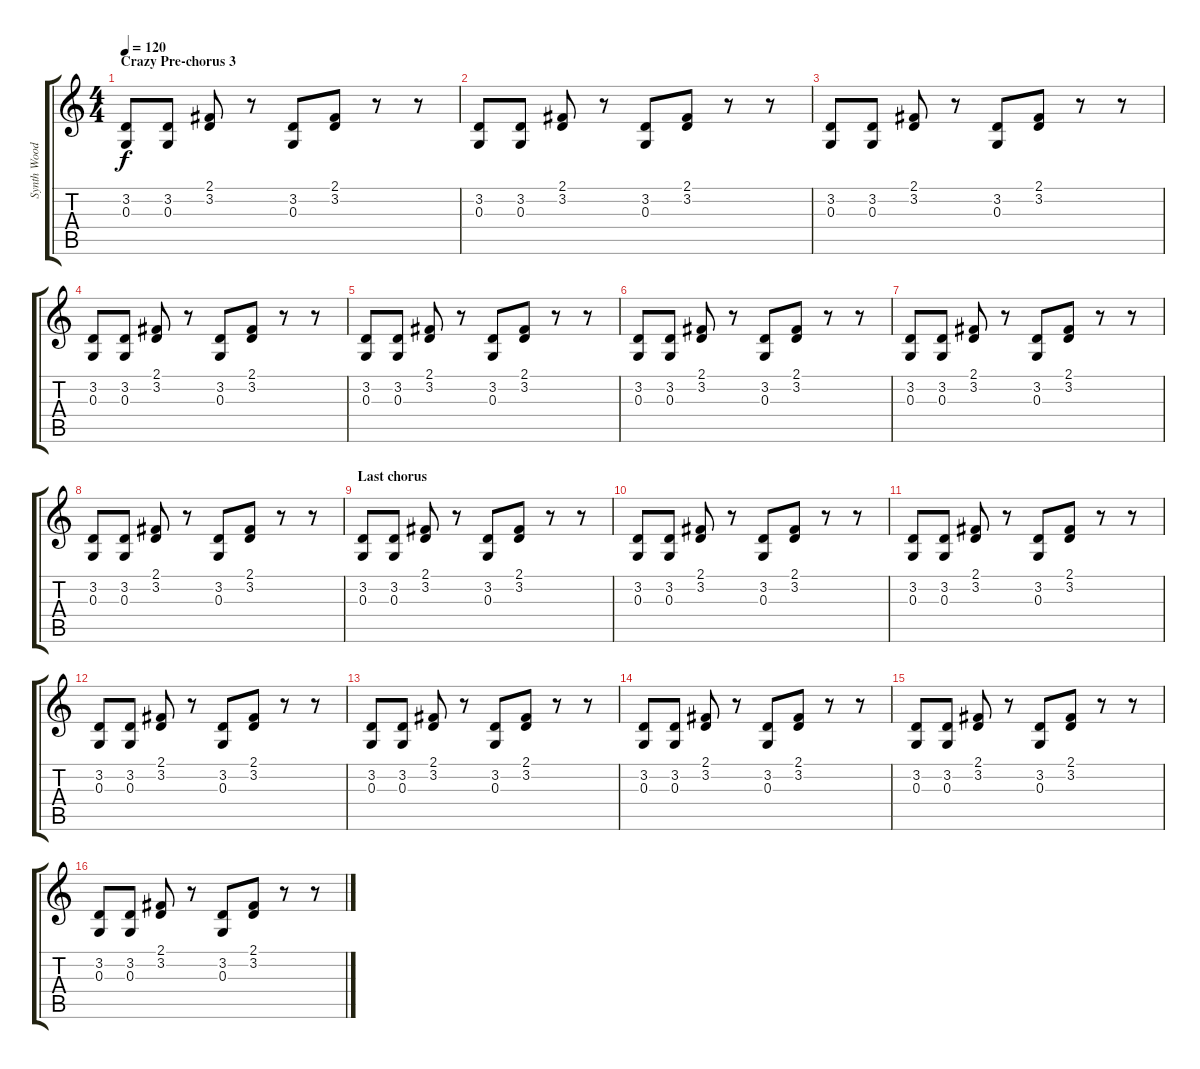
\track ("Synth Woodblock" "Synth Wood") {instrument woodblock}
\staff {score tabs}
\tuning (E4 B3 G3 D3 A2 E2) {hide}
\ts (4 4)
\section ("" "Crazy Pre-chorus 3")
\tempo 120
\clef g2
\ks c
(3.2 0.3).8{dy f} (3.2 0.3).8 (2.1 3.2).8 r.8 (3.2 0.3).8 (2.1 3.2).8 r.8 r.8 |
(3.2 0.3).8 (3.2 0.3).8 (2.1 3.2).8 r.8 (3.2 0.3).8 (2.1 3.2).8 r.8 r.8 |
(3.2 0.3).8 (3.2 0.3).8 (2.1 3.2).8 r.8 (3.2 0.3).8 (2.1 3.2).8 r.8 r.8 |
(3.2 0.3).8 (3.2 0.3).8 (2.1 3.2).8 r.8 (3.2 0.3).8 (2.1 3.2).8 r.8 r.8 |
(3.2 0.3).8 (3.2 0.3).8 (2.1 3.2).8 r.8 (3.2 0.3).8 (2.1 3.2).8 r.8 r.8 |
(3.2 0.3).8 (3.2 0.3).8 (2.1 3.2).8 r.8 (3.2 0.3).8 (2.1 3.2).8 r.8 r.8 |
(3.2 0.3).8 (3.2 0.3).8 (2.1 3.2).8 r.8 (3.2 0.3).8 (2.1 3.2).8 r.8 r.8 |
(3.2 0.3).8 (3.2 0.3).8 (2.1 3.2).8 r.8 (3.2 0.3).8 (2.1 3.2).8 r.8 r.8 |
\section ("" "Last chorus")
(3.2 0.3).8 (3.2 0.3).8 (2.1 3.2).8 r.8 (3.2 0.3).8 (2.1 3.2).8 r.8 r.8 |
(3.2 0.3).8 (3.2 0.3).8 (2.1 3.2).8 r.8 (3.2 0.3).8 (2.1 3.2).8 r.8 r.8 |
(3.2 0.3).8 (3.2 0.3).8 (2.1 3.2).8 r.8 (3.2 0.3).8 (2.1 3.2).8 r.8 r.8 |
(3.2 0.3).8 (3.2 0.3).8 (2.1 3.2).8 r.8 (3.2 0.3).8 (2.1 3.2).8 r.8 r.8 |
(3.2 0.3).8 (3.2 0.3).8 (2.1 3.2).8 r.8 (3.2 0.3).8 (2.1 3.2).8 r.8 r.8 |
(3.2 0.3).8 (3.2 0.3).8 (2.1 3.2).8 r.8 (3.2 0.3).8 (2.1 3.2).8 r.8 r.8 |
(3.2 0.3).8 (3.2 0.3).8 (2.1 3.2).8 r.8 (3.2 0.3).8 (2.1 3.2).8 r.8 r.8 |
(3.2 0.3).8 (3.2 0.3).8 (2.1 3.2).8 r.8 (3.2 0.3).8 (2.1 3.2).8 r.8 r.8
